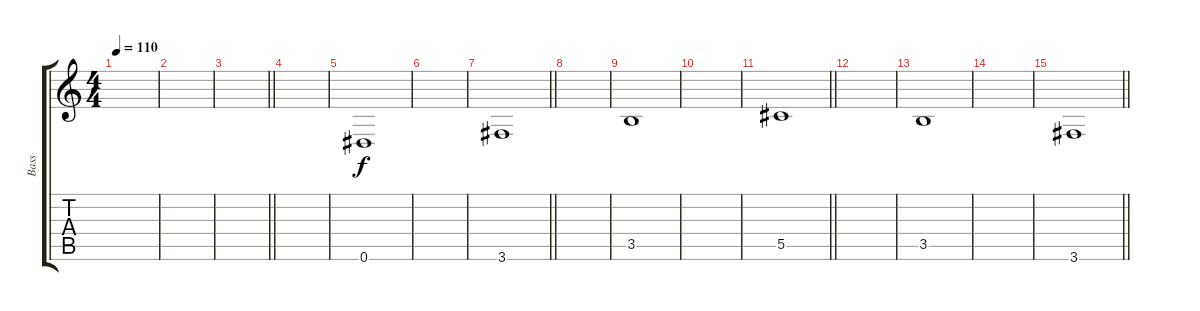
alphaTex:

\track ("Bass" "Bass") {instrument electricbasspick}
\staff {score tabs}
\tuning (Eb4 Bb3 Gb3 Db3 Ab2 Eb2) {hide}
\ts (4 4)
\tempo 110
\clef g2
\ks c
|
|
\barLineRight lightlight
|
|
0.6.1 |
|
\barLineRight lightlight
3.6.1 |
|
3.5.1 |
|
\barLineRight lightlight
5.5.1 |
|
3.5.1 |
|
\barLineRight lightlight
3.6.1
